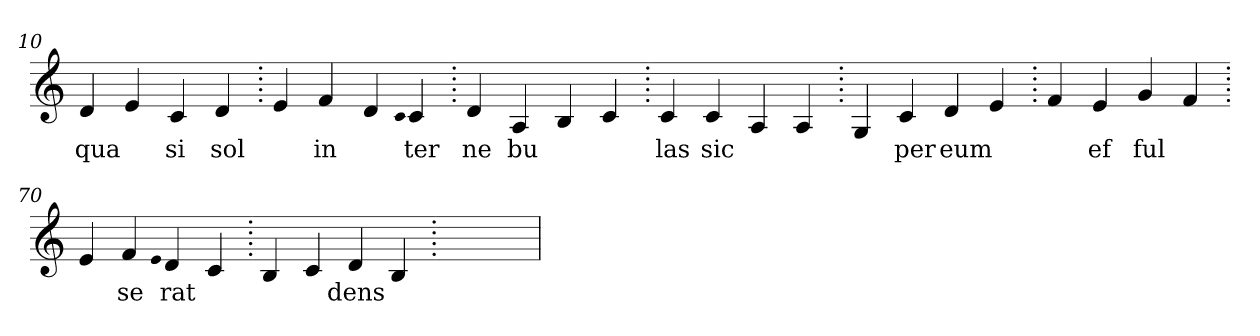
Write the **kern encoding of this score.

**kern	**text
*part1	*part1
*staff1	*staff1
*clefG2	*
=10.	=10.
4d	qua
4e	.
4c	si
4d	sol
=20.	=20.
4e	.
4f	in
4d	.
qqc	.
4c	ter
=30.	=30.
4d	ne
4A	bu
4B	.
4c	.
=40.	=40.
4c	las
4c	sic
4A	.
4A	.
=50.	=50.
4G	.
4c	per
4d	eum
4e	.
=60.	=60.
4f	.
4e	ef
4g	ful
4f	.
=70.	=70.
4e	.
4f	se
qqe	.
4d	rat
4c	.
=80.	=80.
4B	.
4c	.
4d	dens
4B	.
=90.	=90.
1ryy	.
=	=
*-	*-
